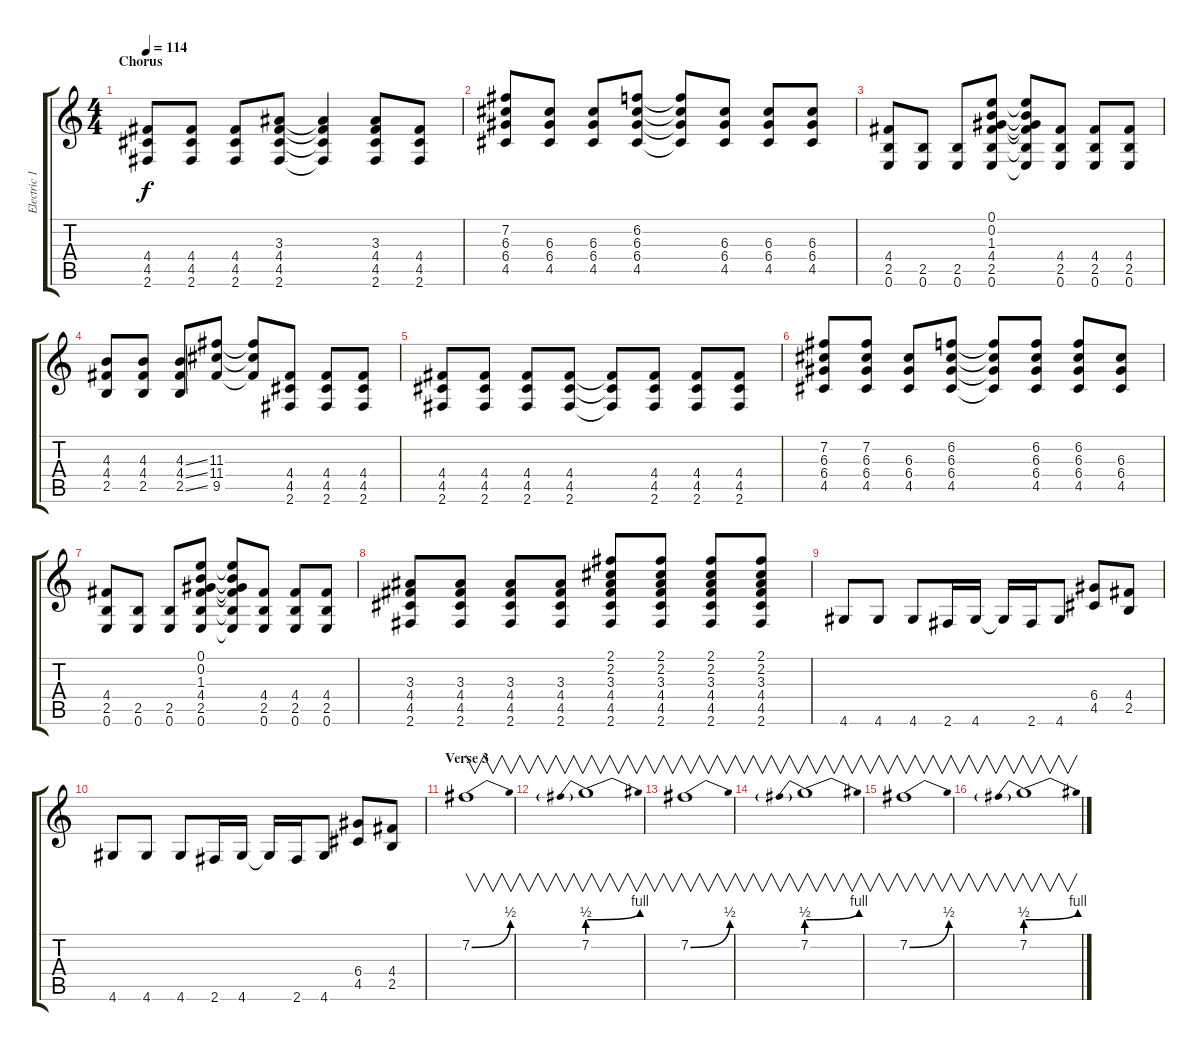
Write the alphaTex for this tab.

\track ("Electric 1" "Electric 1") {instrument distortionguitar}
\staff {score tabs}
\tuning (E4 B3 G3 D3 A2 E2) {hide}
\ts (4 4)
\section ("" "Chorus")
\tempo 114
\clef g2
\ks c
(4.4 4.5 2.6).8{dy f} (4.4 4.5 2.6).8 (4.4 4.5 2.6).8 (3.3 4.4 4.5 2.6).8 (3.3{t} 4.4{t} 4.5{t} 2.6{t}).4 (3.3 4.4 4.5 2.6).8 (4.4 4.5 2.6).8 |
(7.2 6.3 6.4 4.5).8 (6.3 6.4 4.5).8 (6.3 6.4 4.5).8 (6.2 6.3 6.4 4.5).8 (6.2{t} 6.3{t} 6.4{t} 4.5{t}).8 (6.3 6.4 4.5).8 (6.3 6.4 4.5).8 (6.3 6.4 4.5).8 |
(4.4 2.5 0.6).8 (2.5 0.6).8 (2.5 0.6).8 (0.1 0.2 1.3 4.4 2.5 0.6).8 (0.1{t} 0.2{t} 1.3{t} 4.4{t} 2.5{t} 0.6{t}).8 (4.4 2.5 0.6).8 (4.4 2.5 0.6).8 (4.4 2.5 0.6).8 |
(4.3 4.4 2.5).8 (4.3 4.4 2.5).8 (4.3{ss} 4.4{ss} 2.5{ss}).8 (11.3 11.4 9.5).8 (11.3{t} 11.4{t} 9.5{t}).8 (4.4 4.5 2.6).8 (4.4 4.5 2.6).8 (4.4 4.5 2.6).8 |
(4.4 4.5 2.6).8 (4.4 4.5 2.6).8 (4.4 4.5 2.6).8 (4.4 4.5 2.6).8 (4.4{t} 4.5{t} 2.6{t}).8 (4.4 4.5 2.6).8 (4.4 4.5 2.6).8 (4.4 4.5 2.6).8 |
(7.2 6.3 6.4 4.5).8 (7.2 6.3 6.4 4.5).8 (6.3 6.4 4.5).8 (6.2 6.3 6.4 4.5).8 (6.2{t} 6.3{t} 6.4{t} 4.5{t}).8 (6.2 6.3 6.4 4.5).8 (6.2 6.3 6.4 4.5).8 (6.3 6.4 4.5).8 |
(4.4 2.5 0.6).8 (2.5 0.6).8 (2.5 0.6).8 (0.1 0.2 1.3 4.4 2.5 0.6).8 (0.1{t} 0.2{t} 1.3{t} 4.4{t} 2.5{t} 0.6{t}).8 (4.4 2.5 0.6).8 (4.4 2.5 0.6).8 (4.4 2.5 0.6).8 |
(3.3 4.4 4.5 2.6).8 (3.3 4.4 4.5 2.6).8 (3.3 4.4 4.5 2.6).8 (3.3 4.4 4.5 2.6).8 (2.1 2.2 3.3 4.4 4.5 2.6).8 (2.1 2.2 3.3 4.4 4.5 2.6).8 (2.1 2.2 3.3 4.4 4.5 2.6).8 (2.1 2.2 3.3 4.4 4.5 2.6).8 |
4.6.8 4.6.8 4.6.8 2.6.16 4.6.16 4.6{t}.16 2.6.16 4.6.8 (6.4 4.5).8 (4.4 2.5).8 |
4.6.8 4.6.8 4.6.8 2.6.16 4.6.16 4.6{t}.16 2.6.16 4.6.8 (6.4 4.5).8 (4.4 2.5).8 |
\section ("" "Verse 3")
7.2{be (bend 0 0 60 2)}.1{v} |
7.2{be (prebendbend 0 2 60 4)}.1{v} |
7.2{be (bend 0 0 60 2)}.1{v} |
7.2{be (prebendbend 0 2 60 4)}.1{v} |
7.2{be (bend 0 0 60 2)}.1{v} |
7.2{be (prebendbend 0 2 60 4)}.1{v}
